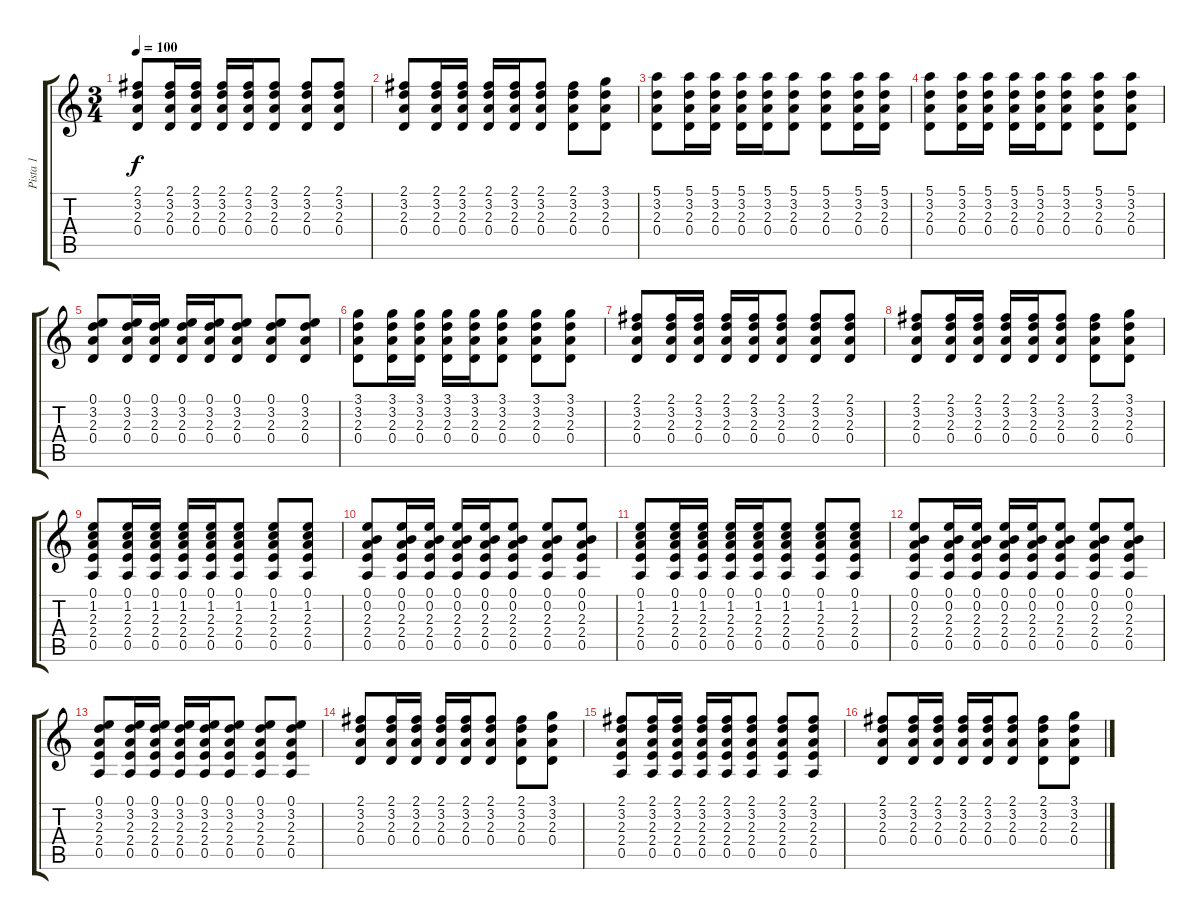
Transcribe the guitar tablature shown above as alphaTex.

\track ("Pista 1" "Pista 1") {instrument acousticguitarnylon}
\staff {score tabs}
\tuning (E4 B3 G3 D3 A2 E2) {hide}
\ts (3 4)
\tempo 100
\clef g2
\ks c
(2.1 3.2 2.3 0.4).8{dy f} (2.1 3.2 2.3 0.4).16 (2.1 3.2 2.3 0.4).16 (2.1 3.2 2.3 0.4).16 (2.1 3.2 2.3 0.4).16 (2.1 3.2 2.3 0.4).8 (2.1 3.2 2.3 0.4).8 (2.1 3.2 2.3 0.4).8 |
(2.1 3.2 2.3 0.4).8 (2.1 3.2 2.3 0.4).16 (2.1 3.2 2.3 0.4).16 (2.1 3.2 2.3 0.4).16 (2.1 3.2 2.3 0.4).16 (2.1 3.2 2.3 0.4).8 (2.1 3.2 2.3 0.4).8 (3.1 3.2 2.3 0.4).8 |
(5.1 3.2 2.3 0.4).8 (5.1 3.2 2.3 0.4).16 (5.1 3.2 2.3 0.4).16 (5.1 3.2 2.3 0.4).16 (5.1 3.2 2.3 0.4).16 (5.1 3.2 2.3 0.4).8 (5.1 3.2 2.3 0.4).8 (5.1 3.2 2.3 0.4).16 (5.1 3.2 2.3 0.4).16 |
(5.1 3.2 2.3 0.4).8 (5.1 3.2 2.3 0.4).16 (5.1 3.2 2.3 0.4).16 (5.1 3.2 2.3 0.4).16 (5.1 3.2 2.3 0.4).16 (5.1 3.2 2.3 0.4).8 (5.1 3.2 2.3 0.4).8 (5.1 3.2 2.3 0.4).8 |
(0.1 3.2 2.3 0.4).8 (0.1 3.2 2.3 0.4).16 (0.1 3.2 2.3 0.4).16 (0.1 3.2 2.3 0.4).16 (0.1 3.2 2.3 0.4).16 (0.1 3.2 2.3 0.4).8 (0.1 3.2 2.3 0.4).8 (0.1 3.2 2.3 0.4).8 |
(3.1 3.2 2.3 0.4).8 (3.1 3.2 2.3 0.4).16 (3.1 3.2 2.3 0.4).16 (3.1 3.2 2.3 0.4).16 (3.1 3.2 2.3 0.4).16 (3.1 3.2 2.3 0.4).8 (3.1 3.2 2.3 0.4).8 (3.1 3.2 2.3 0.4).8 |
(2.1 3.2 2.3 0.4).8 (2.1 3.2 2.3 0.4).16 (2.1 3.2 2.3 0.4).16 (2.1 3.2 2.3 0.4).16 (2.1 3.2 2.3 0.4).16 (2.1 3.2 2.3 0.4).8 (2.1 3.2 2.3 0.4).8 (2.1 3.2 2.3 0.4).8 |
(2.1 3.2 2.3 0.4).8 (2.1 3.2 2.3 0.4).16 (2.1 3.2 2.3 0.4).16 (2.1 3.2 2.3 0.4).16 (2.1 3.2 2.3 0.4).16 (2.1 3.2 2.3 0.4).8 (2.1 3.2 2.3 0.4).8 (3.1 3.2 2.3 0.4).8 |
(0.1 1.2 2.3 2.4 0.5).8 (0.1 1.2 2.3 2.4 0.5).16 (0.1 1.2 2.3 2.4 0.5).16 (0.1 1.2 2.3 2.4 0.5).16 (0.1 1.2 2.3 2.4 0.5).16 (0.1 1.2 2.3 2.4 0.5).8 (0.1 1.2 2.3 2.4 0.5).8 (0.1 1.2 2.3 2.4 0.5).8 |
(0.1 0.2 2.3 2.4 0.5).8 (0.1 0.2 2.3 2.4 0.5).16 (0.1 0.2 2.3 2.4 0.5).16 (0.1 0.2 2.3 2.4 0.5).16 (0.1 0.2 2.3 2.4 0.5).16 (0.1 0.2 2.3 2.4 0.5).8 (0.1 0.2 2.3 2.4 0.5).8 (0.1 0.2 2.3 2.4 0.5).8 |
(0.1 1.2 2.3 2.4 0.5).8 (0.1 1.2 2.3 2.4 0.5).16 (0.1 1.2 2.3 2.4 0.5).16 (0.1 1.2 2.3 2.4 0.5).16 (0.1 1.2 2.3 2.4 0.5).16 (0.1 1.2 2.3 2.4 0.5).8 (0.1 1.2 2.3 2.4 0.5).8 (0.1 1.2 2.3 2.4 0.5).8 |
(0.1 0.2 2.3 2.4 0.5).8 (0.1 0.2 2.3 2.4 0.5).16 (0.1 0.2 2.3 2.4 0.5).16 (0.1 0.2 2.3 2.4 0.5).16 (0.1 0.2 2.3 2.4 0.5).16 (0.1 0.2 2.3 2.4 0.5).8 (0.1 0.2 2.3 2.4 0.5).8 (0.1 0.2 2.3 2.4 0.5).8 |
(0.1 3.2 2.3 2.4 0.5).8 (0.1 3.2 2.3 2.4 0.5).16 (0.1 3.2 2.3 2.4 0.5).16 (0.1 3.2 2.3 2.4 0.5).16 (0.1 3.2 2.3 2.4 0.5).16 (0.1 3.2 2.3 2.4 0.5).8 (0.1 3.2 2.3 2.4 0.5).8 (0.1 3.2 2.3 2.4 0.5).8 |
(2.1 3.2 2.3 0.4).8 (2.1 3.2 2.3 0.4).16 (2.1 3.2 2.3 0.4).16 (2.1 3.2 2.3 0.4).16 (2.1 3.2 2.3 0.4).16 (2.1 3.2 2.3 0.4).8 (2.1 3.2 2.3 0.4).8 (3.1 3.2 2.3 0.4).8 |
(2.1 3.2 2.3 2.4 0.5).8 (2.1 3.2 2.3 2.4 0.5).16 (2.1 3.2 2.3 2.4 0.5).16 (2.1 3.2 2.3 2.4 0.5).16 (2.1 3.2 2.3 2.4 0.5).16 (2.1 3.2 2.3 2.4 0.5).8 (2.1 3.2 2.3 2.4 0.5).8 (2.1 3.2 2.3 2.4 0.5).8 |
(2.1 3.2 2.3 0.4).8 (2.1 3.2 2.3 0.4).16 (2.1 3.2 2.3 0.4).16 (2.1 3.2 2.3 0.4).16 (2.1 3.2 2.3 0.4).16 (2.1 3.2 2.3 0.4).8 (2.1 3.2 2.3 0.4).8 (3.1 3.2 2.3 0.4).8
